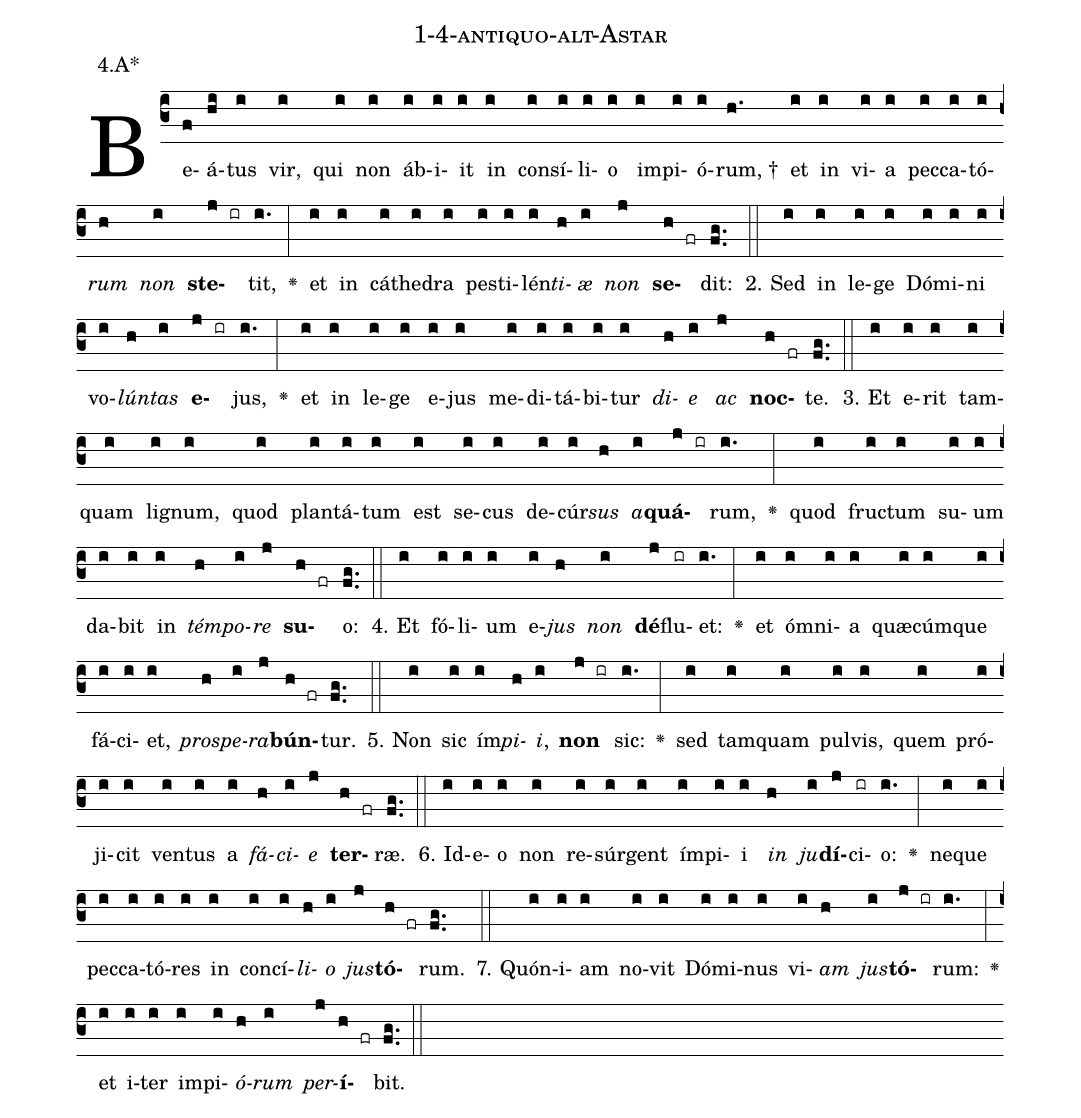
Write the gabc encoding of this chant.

name: 1-4-antiquo-alt-Astar;
annotation: 4.A*;
%%
(c3)Be(f)á(hi)tus(i) vir,(i) qui(i) non(i) áb(i)i(i)it(i) in(i) con(i)sí(i)li(i)o(i) im(i)pi(i)ó(i)rum, †(h.) et(i) in(i) vi(i)a(i) pec(i)ca(i)tó(i)<i>rum</i>(h) <i>non</i>(i) <b>ste</b>(j ir)tit,(i.) <v>\greheightstar</v>(:) et(i) in(i) cá(i)the(i)dra(i) pes(i)ti(i)lén(i)<i>ti</i>(h)<i>æ</i>(i) <i>non</i>(j) <b>se</b>(h fr)dit:(fg..) (::)
2. Sed(i) in(i) le(i)ge(i) Dó(i)mi(i)ni(i) vo(i)<i>lún</i>(h)<i>tas</i>(i) <b>e</b>(j ir)jus,(i.) <v>\greheightstar</v>(:) et(i) in(i) le(i)ge(i) e(i)jus(i) me(i)di(i)tá(i)bi(i)tur(i) <i>di</i>(h)<i>e</i>(i) <i>ac</i>(j) <b>noc</b>(h fr)te.(fg..) (::)
3. Et(i) e(i)rit(i) tam(i)quam(i) li(i)gnum,(i) quod(i) plan(i)tá(i)tum(i) est(i) se(i)cus(i) de(i)cúr(i)<i>sus</i>(h) <i>a</i>(i)<b>quá</b>(j ir)rum,(i.) <v>\greheightstar</v>(:) quod(i) fruc(i)tum(i) su(i)um(i) da(i)bit(i) in(i) <i>tém</i>(h)<i>po</i>(i)<i>re</i>(j) <b>su</b>(h fr)o:(fg..) (::)
4. Et(i) fó(i)li(i)um(i) e(i)<i>jus</i>(h) <i>non</i>(i) <b>dé</b>(j)flu(ir)et:(i.) <v>\greheightstar</v>(:) et(i) óm(i)ni(i)a(i) quæ(i)cúm(i)que(i) fá(i)ci(i)et,(i) <i>pro</i>(h)<i>spe</i>(i)<i>ra</i>(j)<b>bún</b>(h fr)tur.(fg..) (::)
5. Non(i) sic(i) ím(i)<i>pi</i>(h)<i>i</i>,(i) <b>non</b>(j ir) sic:(i.) <v>\greheightstar</v>(:) sed(i) tam(i)quam(i) pul(i)vis,(i) quem(i) pró(i)ji(i)cit(i) ven(i)tus(i) a(i) <i>fá</i>(h)<i>ci</i>(i)<i>e</i>(j) <b>ter</b>(h fr)ræ.(fg..) (::)
6. Id(i)e(i)o(i) non(i) re(i)súr(i)gent(i) ím(i)pi(i)i(i) <i>in</i>(h) <i>ju</i>(i)<b>dí</b>(j)ci(ir)o:(i.) <v>\greheightstar</v>(:) ne(i)que(i) pec(i)ca(i)tó(i)res(i) in(i) con(i)cí(i)<i>li</i>(h)<i>o</i>(i) <i>jus</i>(j)<b>tó</b>(h fr)rum.(fg..) (::)
7. Quón(i)i(i)am(i) no(i)vit(i) Dó(i)mi(i)nus(i) vi(i)<i>am</i>(h) <i>jus</i>(i)<b>tó</b>(j ir)rum:(i.) <v>\greheightstar</v>(:) et(i) i(i)ter(i) im(i)pi(i)<i>ó</i>(h)<i>rum</i>(i) <i>per</i>(j)<b>í</b>(h fr)bit.(fg..) (::)
